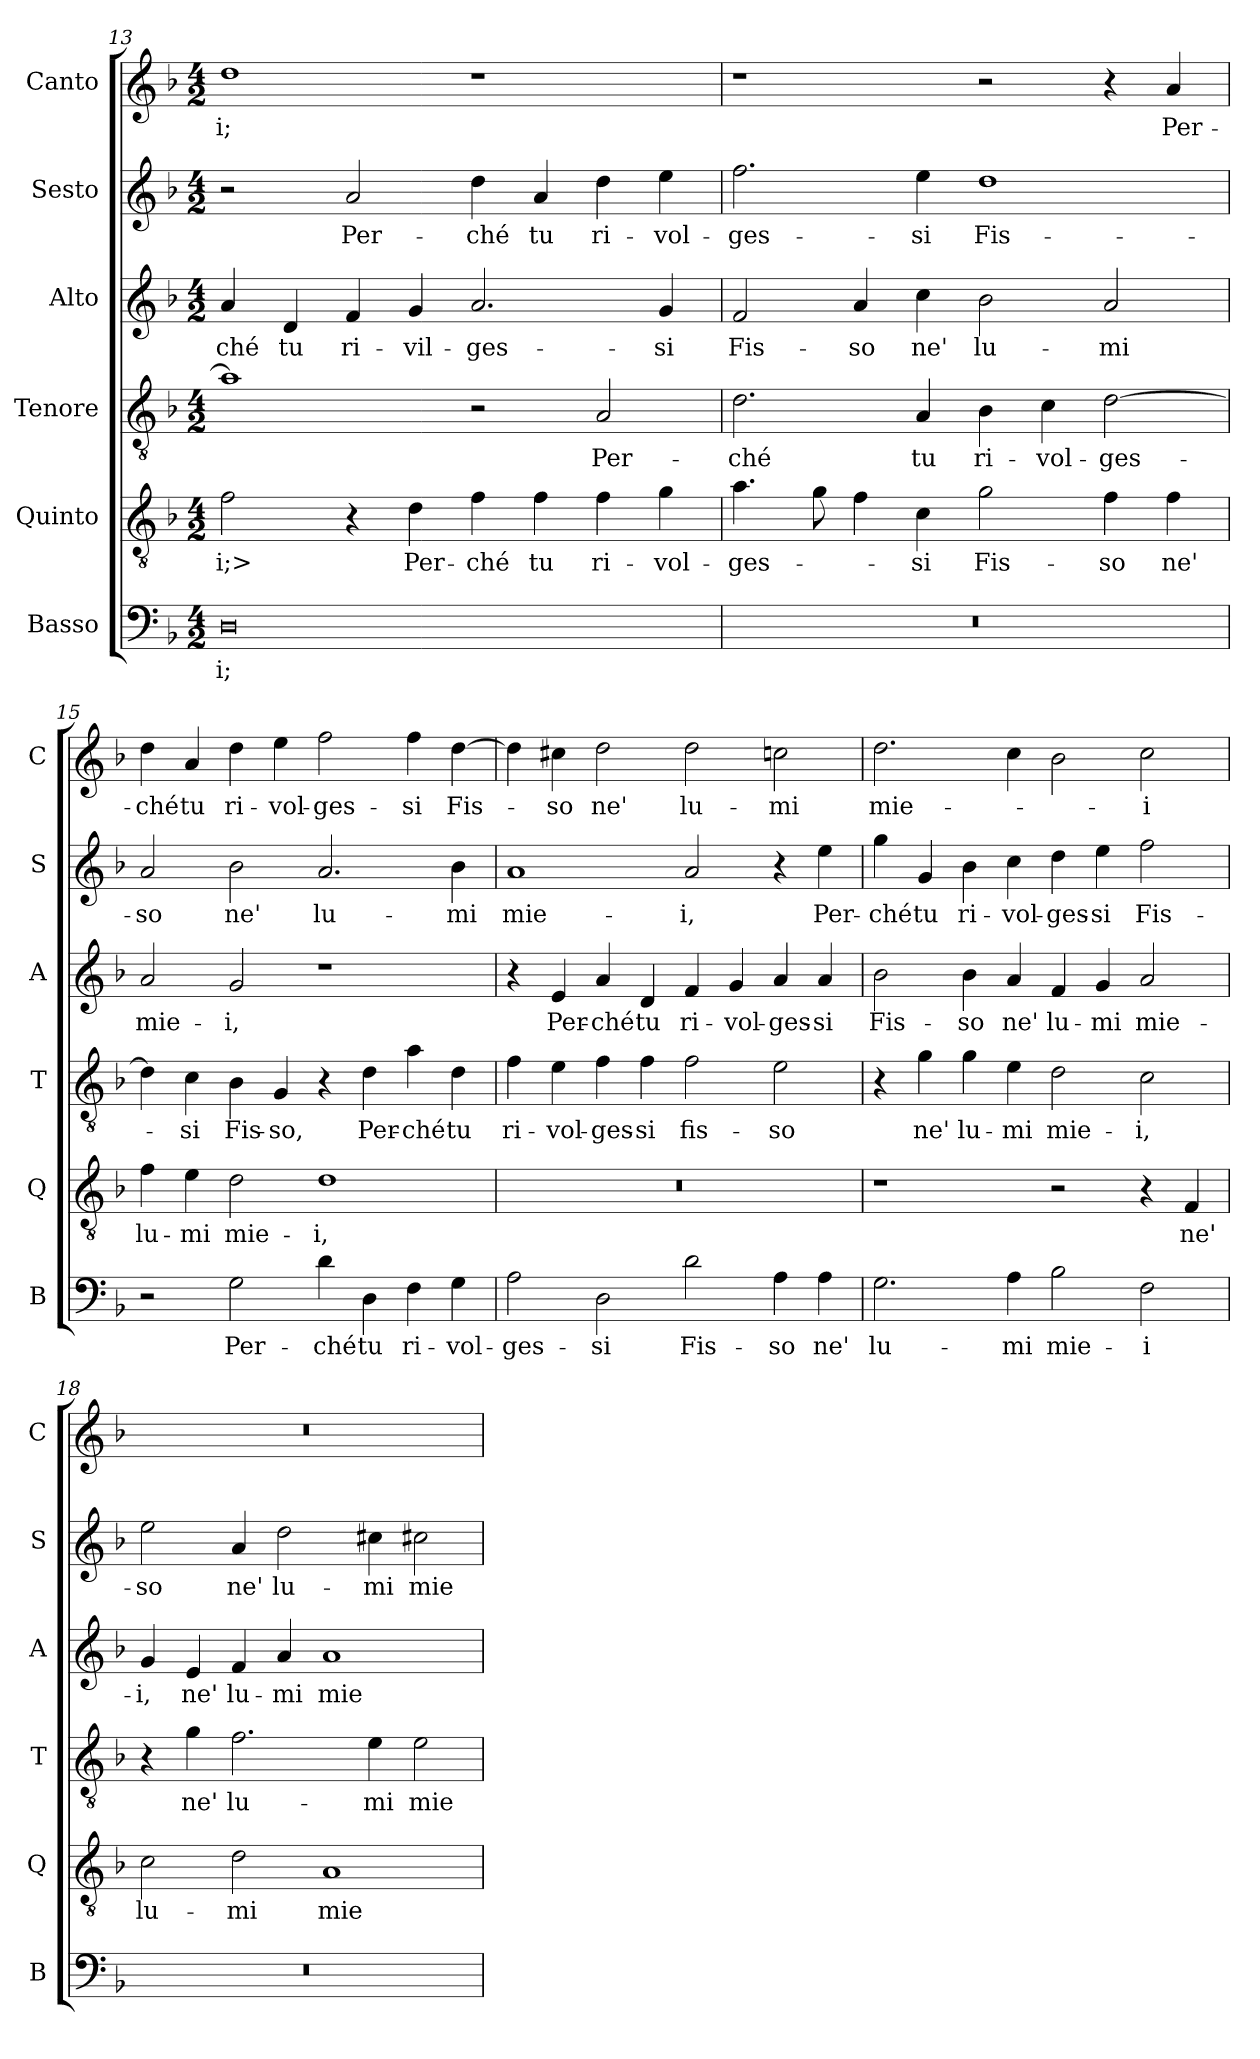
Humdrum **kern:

**kern	**text	**kern	**text	**kern	**text	**kern	**text	**kern	**text	**kern	**text
*part6	*part6	*part5	*part5	*part4	*part4	*part3	*part3	*part2	*part2	*part1	*part1
*staff6	*staff6	*staff5	*staff5	*staff4	*staff4	*staff3	*staff3	*staff2	*staff2	*staff1	*staff1
*I"Basso	*	*I"Quinto	*	*I"Tenore	*	*I"Alto	*	*I"Sesto	*	*I"Canto	*
*I'B	*	*I'Q	*	*I'T	*	*I'A	*	*I'S	*	*I'C	*
*clefF4	*	*clefGv2	*	*clefGv2	*	*clefG2	*	*clefG2	*	*clefG2	*
*k[b-]	*	*k[b-]	*	*k[b-]	*	*k[b-]	*	*k[b-]	*	*k[b-]	*
*M4/2	*	*M4/2	*	*M4/2	*	*M4/2	*	*M4/2	*	*M4/2	*
=13	=13	=13	=13	=13	=13	=13	=13	=13	=13	=13	=13
0D	-i;	2f	-i;>	1a]	.	4a	-ché	2r	.	1dd	-i;
.	.	.	.	.	.	4d	tu	.	.	.	.
.	.	4r	.	.	.	4f	ri-	2a	Per-	.	.
.	.	4d	Per-	.	.	4g	-vil-	.	.	.	.
.	.	4f	-ché	2r	.	2.a	-ges-	4dd	-ché	1r	.
.	.	4f	tu	.	.	.	.	4a	tu	.	.
.	.	4f	ri-	2A	Per-	.	.	4dd	ri-	.	.
.	.	4g	-vol-	.	.	4g	-si	4ee	-vol-	.	.
=14	=14	=14	=14	=14	=14	=14	=14	=14	=14	=14	=14
0r	.	4.a	-ges-	2.d	-ché	2f	Fis-	2.ff	-ges-	1r	.
.	.	8g	.	.	.	.	.	.	.	.	.
.	.	4f	.	.	.	4a	-so	.	.	.	.
.	.	4c	-si	4A	tu	4cc	ne'	4ee	-si	.	.
.	.	2g	Fis-	4B-	ri-	2b-	lu-	1dd	Fis-	2r	.
.	.	.	.	4c	-vol-	.	.	.	.	.	.
.	.	4f	-so	[2d	-ges-	2a	-mi	.	.	4r	.
.	.	4f	ne'	.	.	.	.	.	.	4a	Per-
=15	=15	=15	=15	=15	=15	=15	=15	=15	=15	=15	=15
2r	.	4f	lu-	4d]	.	2a	mie-	2a	-so	4dd	-ché
.	.	4e	-mi	4c	-si	.	.	.	.	4a	tu
2G	Per-	2d	mie-	4B-	Fis-	2g	-i,	2b-	ne'	4dd	ri-
.	.	.	.	4G	-so,	.	.	.	.	4ee	-vol-
4d	-ché	1d	-i,	4r	.	1r	.	2.a	lu-	2ff	-ges-
4D	tu	.	.	4d	Per-	.	.	.	.	.	.
4F	ri-	.	.	4a	-ché	.	.	.	.	4ff	-si
4G	-vol-	.	.	4d	tu	.	.	4b-	-mi	[4dd	Fis-
=16	=16	=16	=16	=16	=16	=16	=16	=16	=16	=16	=16
2A	-ges-	0r	.	4f	ri-	4r	.	1a	mie-	4dd]	.
.	.	.	.	4e	-vol-	4e	Per-	.	.	4cc#X	-so
2D	-si	.	.	4f	-ges-	4a	-ché	.	.	2dd	ne'
.	.	.	.	4f	-si	4d	tu	.	.	.	.
2d	Fis-	.	.	2f	fis-	4f	ri-	2a	-i,	2dd	lu-
.	.	.	.	.	.	4g	-vol-	.	.	.	.
4A	-so	.	.	2e	-so	4a	-ges-	4r	.	2ccn	-mi
4A	ne'	.	.	.	.	4a	-si	4ee	Per-	.	.
=17	=17	=17	=17	=17	=17	=17	=17	=17	=17	=17	=17
2.G	lu-	1r	.	4r	.	2b-	Fis-	4gg	-ché	2.dd	mie-
.	.	.	.	4g	ne'	.	.	4g	tu	.	.
.	.	.	.	4g	lu-	4b-	-so	4b-	ri-	.	.
4A	-mi	.	.	4e	-mi	4a	ne'	4cc	-vol-	4cc	.
2B-	mie-	2r	.	2d	mie-	4f	lu-	4dd	-ges-	2b-	.
.	.	.	.	.	.	4g	-mi	4ee	-si	.	.
2F	-i	4r	.	2c	-i,	2a	mie-	2ff	Fis-	2cc	-i
.	.	4F	ne'	.	.	.	.	.	.	.	.
=18	=18	=18	=18	=18	=18	=18	=18	=18	=18	=18	=18
0r	.	2c	lu-	4r	.	4g	-i,	2ee	-so	0r	.
.	.	.	.	4g	ne'	4e	ne'	.	.	.	.
.	.	2d	-mi	2.f	lu-	4f	lu-	4a	ne'	.	.
.	.	.	.	.	.	4a	-mi	2dd	lu-	.	.
.	.	1A	mie-	.	.	1a	mie-	.	.	.	.
.	.	.	.	4e	-mi	.	.	4cc#X	-mi	.	.
.	.	.	.	2e	mie-	.	.	2cc#X	mie-	.	.
=	=	=	=	=	=	=	=	=	=	=	=
*-	*-	*-	*-	*-	*-	*-	*-	*-	*-	*-	*-
